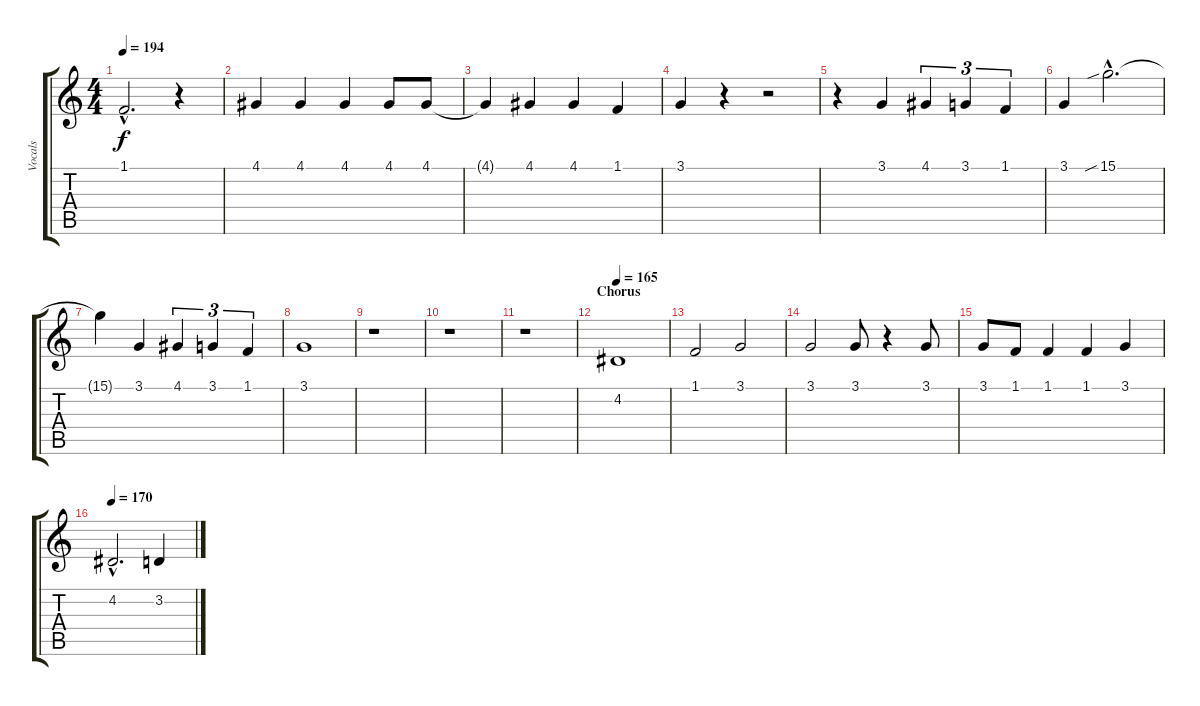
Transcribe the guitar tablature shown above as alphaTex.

\track ("Vocals" "Vocals") {instrument trumpet}
\staff {score tabs}
\tuning (E4 B3 G3 D3 A2 E2) {hide}
\ts (4 4)
\tempo 194
\clef g2
\ks c
1.1{hac}.2{d dy f} r.4 |
4.1.4 4.1.4 4.1.4 4.1.8 4.1.8 |
4.1{t}.4 4.1.4 4.1.4 1.1.4 |
3.1.4 r.4 r.2 |
r.4 3.1.4 4.1.4{tu (3 2)} 3.1.4{tu (3 2)} 1.1.4{tu (3 2)} |
3.1.4 15.1{sib hac}.2{d} |
15.1{t}.4 3.1.4 4.1.4{tu (3 2)} 3.1.4{tu (3 2)} 1.1.4{tu (3 2)} |
3.1.1 |
r.1 |
r.1 |
r.1 |
\section ("" "Chorus")
\tempo 165
4.2.1 |
1.1.2 3.1.2 |
3.1.2 3.1.8 r.4 3.1.8 |
3.1.8 1.1.8 1.1.4 1.1.4 3.1.4 |
\tempo 170
4.2{hac}.2{d} 3.2.4
